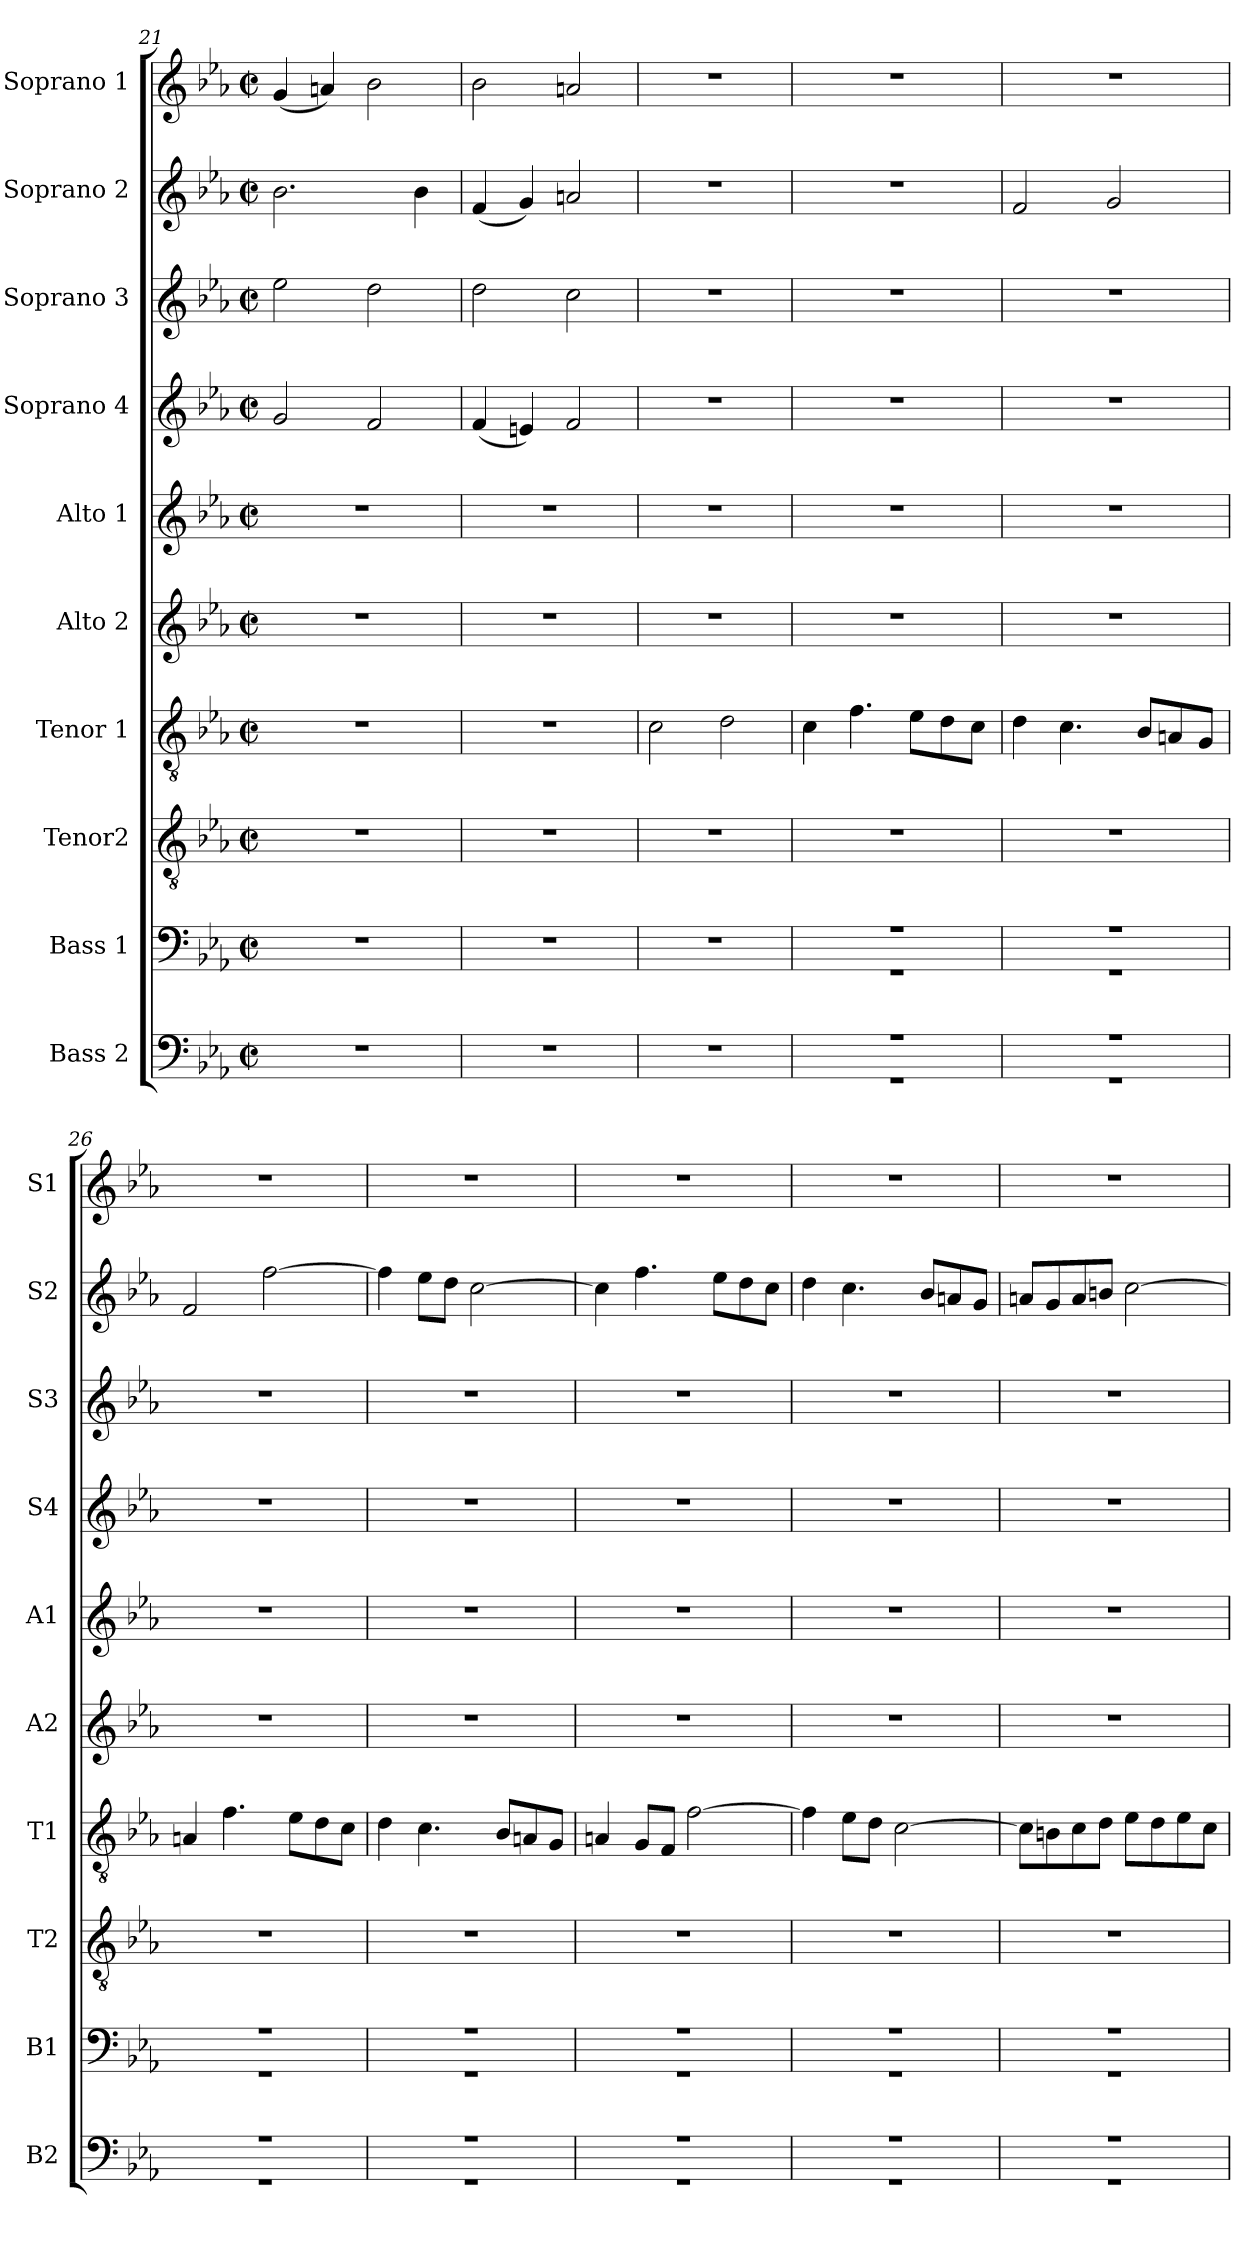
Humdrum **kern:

**kern	**kern	**kern	**kern	**kern	**kern	**kern	**kern	**kern	**kern
*part10	*part9	*part8	*part7	*part6	*part5	*part4	*part3	*part2	*part1
*staff10	*staff9	*staff8	*staff7	*staff6	*staff5	*staff4	*staff3	*staff2	*staff1
*I"Bass 2	*I"Bass 1	*I"Tenor2	*I"Tenor 1	*I"Alto 2	*I"Alto 1	*I"Soprano 4	*I"Soprano 3	*I"Soprano 2	*I"Soprano 1
*I'B2	*I'B1	*I'T2	*I'T1	*I'A2	*I'A1	*I'S4	*I'S3	*I'S2	*I'S1
*clefF4	*clefF4	*clefGv2	*clefGv2	*clefG2	*clefG2	*clefG2	*clefG2	*clefG2	*clefG2
*k[b-e-a-]	*k[b-e-a-]	*k[b-e-a-]	*k[b-e-a-]	*k[b-e-a-]	*k[b-e-a-]	*k[b-e-a-]	*k[b-e-a-]	*k[b-e-a-]	*k[b-e-a-]
*E-:	*E-:	*E-:	*E-:	*E-:	*E-:	*E-:	*E-:	*E-:	*E-:
*M2/2	*M2/2	*M2/2	*M2/2	*M2/2	*M2/2	*M2/2	*M2/2	*M2/2	*M2/2
*met(c|)	*met(c|)	*met(c|)	*met(c|)	*met(c|)	*met(c|)	*met(c|)	*met(c|)	*met(c|)	*met(c|)
=21	=21	=21	=21	=21	=21	=21	=21	=21	=21
1r	1r	1r	1r	1r	1r	2g/	2ee-\	2.b-\	(4g/
.	.	.	.	.	.	.	.	.	4an/)
.	.	.	.	.	.	2f/	2dd\	.	2b-\
.	.	.	.	.	.	.	.	4b-\	.
=22	=22	=22	=22	=22	=22	=22	=22	=22	=22
1r	1r	1r	1r	1r	1r	(4f/	2dd\	(4f/	2b-\
.	.	.	.	.	.	4en/)	.	4g/)	.
.	.	.	.	.	.	2f/	2cc\	2an/	2an/
=23	=23	=23	=23	=23	=23	=23	=23	=23	=23
1r	1r	1r	2c\	1r	1r	1r	1r	1r	1r
.	.	.	2d\	.	.	.	.	.	.
=24	=24	=24	=24	=24	=24	=24	=24	=24	=24
*^	*^	*	*	*	*	*	*	*	*
1r	1r	1r	1r	1r	4c\	1r	1r	1r	1r	1r	1r
.	.	.	.	.	4.f\	.	.	.	.	.	.
.	.	.	.	.	8e-\L	.	.	.	.	.	.
.	.	.	.	.	8d\	.	.	.	.	.	.
.	.	.	.	.	8c\J	.	.	.	.	.	.
=25	=25	=25	=25	=25	=25	=25	=25	=25	=25	=25	=25
1r	1r	1r	1r	1r	4d\	1r	1r	1r	1r	2f/	1r
.	.	.	.	.	4.c\	.	.	.	.	.	.
.	.	.	.	.	.	.	.	.	.	2g/	.
.	.	.	.	.	8B-/L	.	.	.	.	.	.
.	.	.	.	.	8An/	.	.	.	.	.	.
.	.	.	.	.	8G/J	.	.	.	.	.	.
=26	=26	=26	=26	=26	=26	=26	=26	=26	=26	=26	=26
1r	1r	1r	1r	1r	4An/	1r	1r	1r	1r	2f/	1r
.	.	.	.	.	4.f\	.	.	.	.	.	.
.	.	.	.	.	.	.	.	.	.	[2ff\	.
.	.	.	.	.	8e-\L	.	.	.	.	.	.
.	.	.	.	.	8d\	.	.	.	.	.	.
.	.	.	.	.	8c\J	.	.	.	.	.	.
!!LO:PB:g=z
=27	=27	=27	=27	=27	=27	=27	=27	=27	=27	=27	=27
1r	1r	1r	1r	1r	4d\	1r	1r	1r	1r	4ff\]	1r
.	.	.	.	.	4.c\	.	.	.	.	8ee-\L	.
.	.	.	.	.	.	.	.	.	.	8dd\J	.
.	.	.	.	.	.	.	.	.	.	[2cc\	.
.	.	.	.	.	8B-/L	.	.	.	.	.	.
.	.	.	.	.	8An/	.	.	.	.	.	.
.	.	.	.	.	8G/J	.	.	.	.	.	.
=28	=28	=28	=28	=28	=28	=28	=28	=28	=28	=28	=28
1r	1r	1r	1r	1r	4An/	1r	1r	1r	1r	4cc\]	1r
.	.	.	.	.	8G/L	.	.	.	.	4.ff\	.
.	.	.	.	.	8F/J	.	.	.	.	.	.
.	.	.	.	.	[2f\	.	.	.	.	.	.
.	.	.	.	.	.	.	.	.	.	8ee-\L	.
.	.	.	.	.	.	.	.	.	.	8dd\	.
.	.	.	.	.	.	.	.	.	.	8cc\J	.
=29	=29	=29	=29	=29	=29	=29	=29	=29	=29	=29	=29
1r	1r	1r	1r	1r	4f\]	1r	1r	1r	1r	4dd\	1r
.	.	.	.	.	8e-\L	.	.	.	.	4.cc\	.
.	.	.	.	.	8d\J	.	.	.	.	.	.
.	.	.	.	.	[2c\	.	.	.	.	.	.
.	.	.	.	.	.	.	.	.	.	8b-/L	.
.	.	.	.	.	.	.	.	.	.	8an/	.
.	.	.	.	.	.	.	.	.	.	8g/J	.
=30	=30	=30	=30	=30	=30	=30	=30	=30	=30	=30	=30
1r	1r	1r	1r	1r	8c\L]	1r	1r	1r	1r	8an/L	1r
.	.	.	.	.	8Bn\	.	.	.	.	8g/	.
.	.	.	.	.	8c\	.	.	.	.	8a/	.
.	.	.	.	.	8d\J	.	.	.	.	8bn/J	.
.	.	.	.	.	8e-\L	.	.	.	.	[2cc\	.
.	.	.	.	.	8d\	.	.	.	.	.	.
.	.	.	.	.	8e-\	.	.	.	.	.	.
.	.	.	.	.	8c\J	.	.	.	.	.	.
*v	*v	*	*	*	*	*	*	*	*	*	*
*	*v	*v	*	*	*	*	*	*	*	*
=	=	=	=	=	=	=	=	=	=
*-	*-	*-	*-	*-	*-	*-	*-	*-	*-
